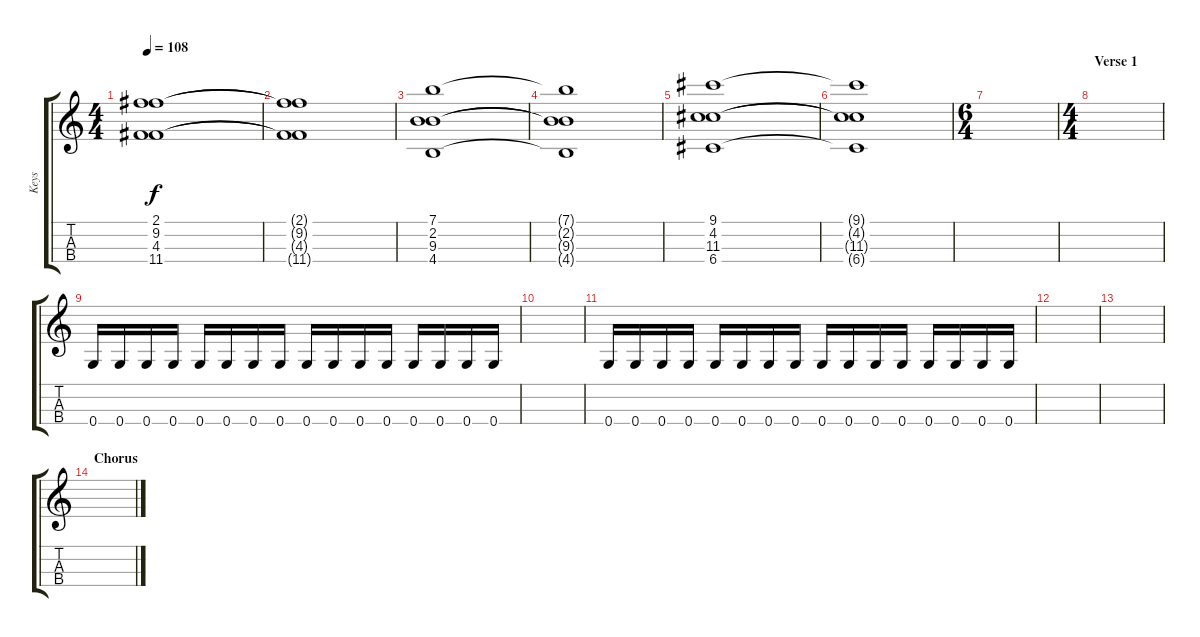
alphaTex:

\track ("Keys" "Keys") {instrument stringensemble1}
\staff {score tabs}
\tuning (E5 A4 D4 G3) {hide}
\ts (4 4)
\tempo 108
\clef g2
\ks c
(2.1 9.2 4.3 11.4).1{dy f volume 7 instrument stringensemble1} |
(2.1{t} 9.2{t} 4.3{t} 11.4{t}).1 |
(7.1 2.2 9.3 4.4).1{volume 7} |
(7.1{t} 2.2{t} 9.3{t} 4.4{t}).1 |
(9.1 4.2 11.3 6.4).1{volume 7} |
(9.1{t} 4.2{t} 11.3{t} 6.4{t}).1 |
\ts (6 4)
|
\ts (4 4)
\section ("" "Verse 1")
|
0.4.16{volume 7 instrument gunshot} 0.4.16 0.4.16 0.4.16 0.4.16 0.4.16 0.4.16 0.4.16 0.4.16 0.4.16 0.4.16 0.4.16 0.4.16 0.4.16 0.4.16 0.4.16 |
|
0.4.16{volume 7 instrument gunshot} 0.4.16 0.4.16 0.4.16 0.4.16 0.4.16 0.4.16 0.4.16 0.4.16 0.4.16 0.4.16 0.4.16 0.4.16 0.4.16 0.4.16 0.4.16 |
|
|
\section ("" "Chorus")
